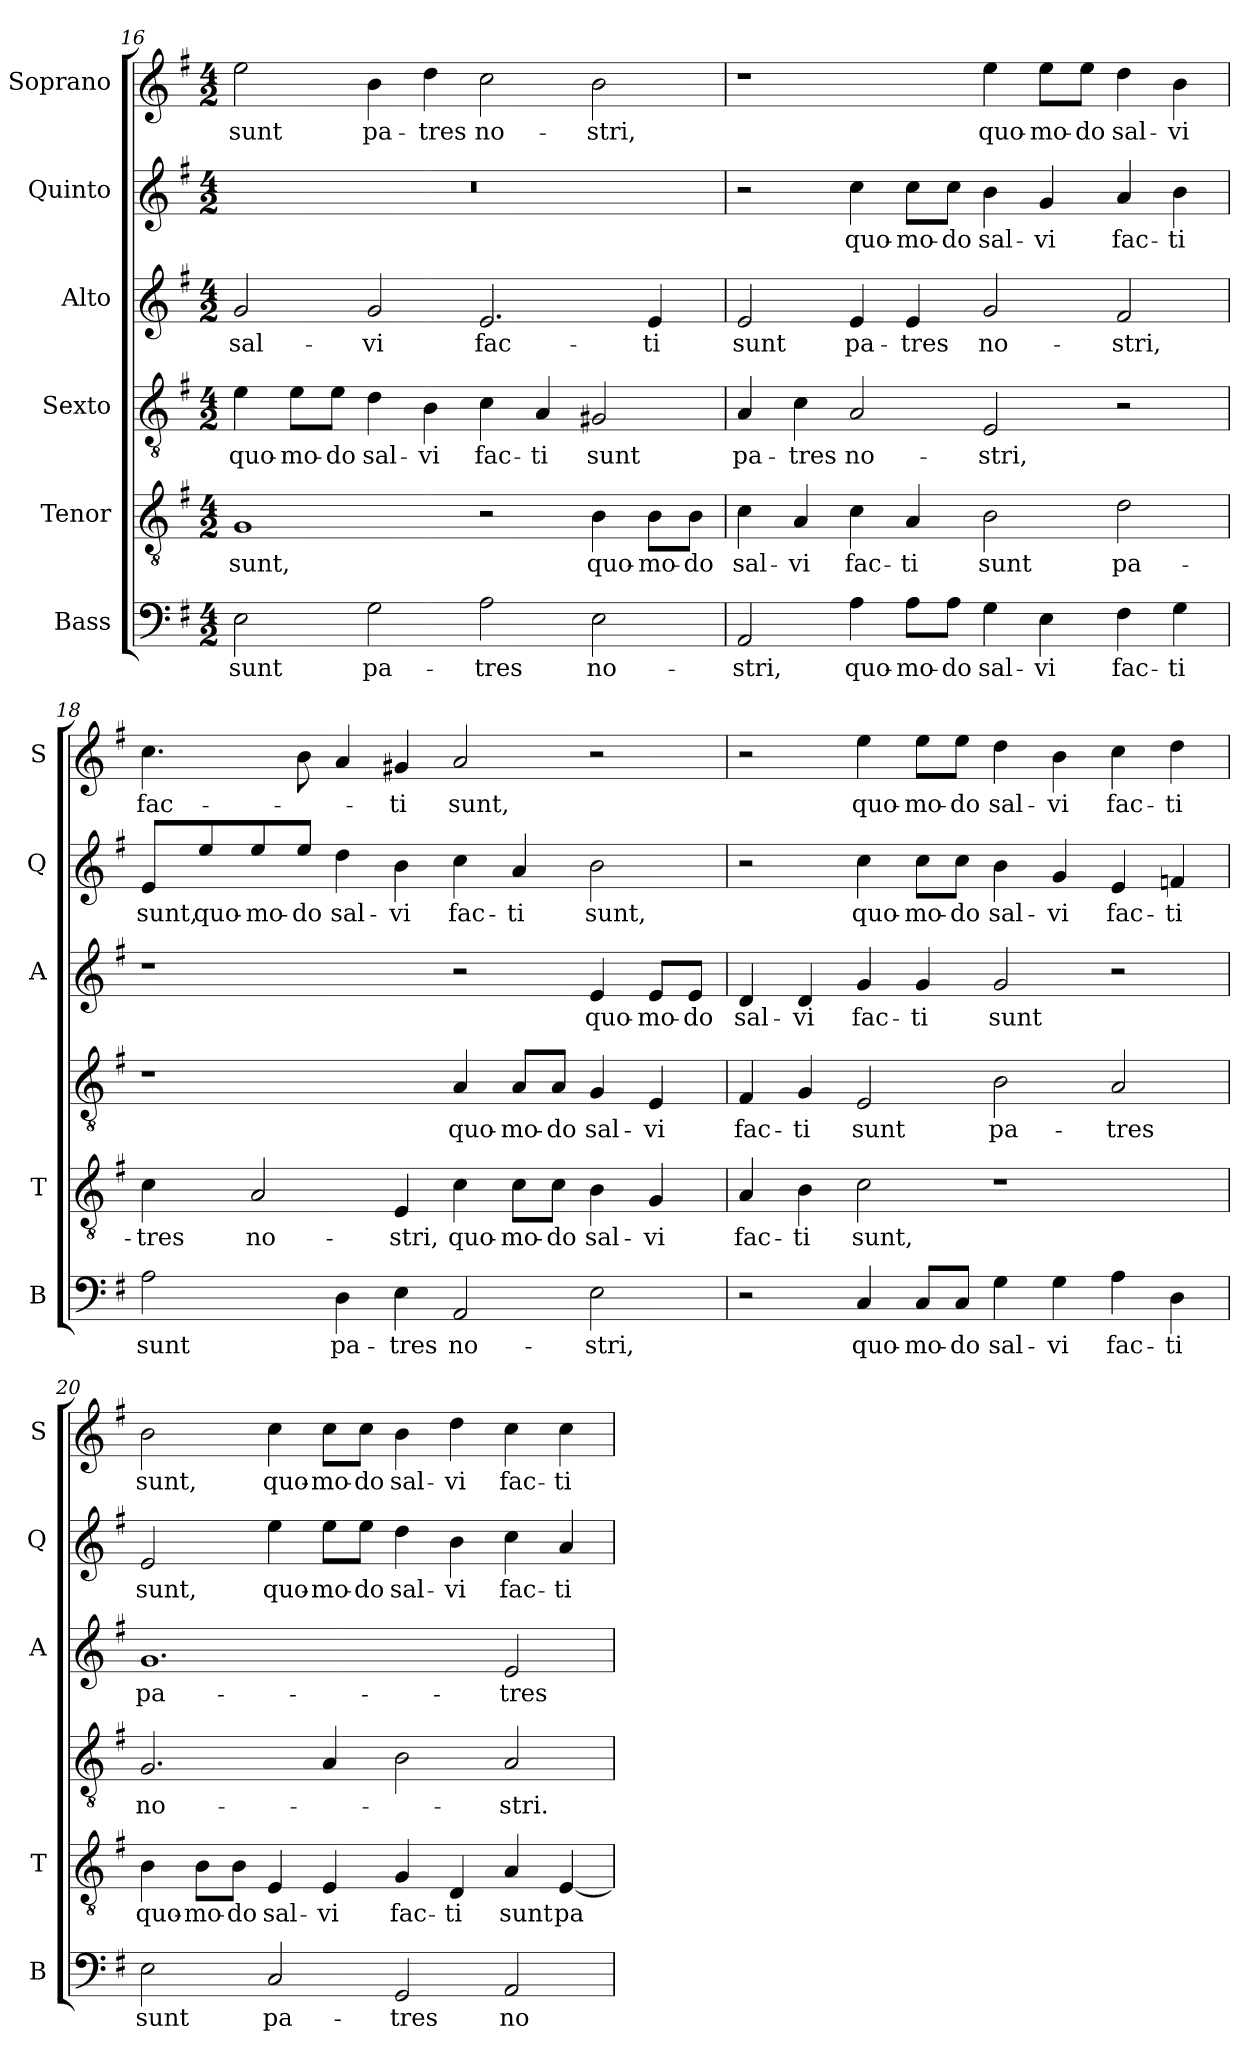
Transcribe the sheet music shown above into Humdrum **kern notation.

**kern	**text	**kern	**text	**kern	**text	**kern	**text	**kern	**text	**kern	**text
*part6	*part6	*part5	*part5	*part4	*part4	*part3	*part3	*part2	*part2	*part1	*part1
*staff6	*staff6	*staff5	*staff5	*staff4	*staff4	*staff3	*staff3	*staff2	*staff2	*staff1	*staff1
*I"Bass	*	*I"Tenor	*	*I"Sexto	*	*I"Alto	*	*I"Quinto	*	*I"Soprano	*
*I'B	*	*I'T	*	*	*	*I'A	*	*I'Q	*	*I'S	*
*clefF4	*	*clefGv2	*	*clefGv2	*	*clefG2	*	*clefG2	*	*clefG2	*
*k[f#]	*	*k[f#]	*	*k[f#]	*	*k[f#]	*	*k[f#]	*	*k[f#]	*
*G:	*	*G:	*	*G:	*	*G:	*	*G:	*	*G:	*
*M4/2	*	*M4/2	*	*M4/2	*	*M4/2	*	*M4/2	*	*M4/2	*
=16	=16	=16	=16	=16	=16	=16	=16	=16	=16	=16	=16
!	!LO:LY:b	!	!LO:LY:b	!	!LO:LY:b	!	!LO:LY:b	!	!	!	!LO:LY:b
2E\	sunt	1G	sunt,	4e\	quo-	2g/	sal-	0r	.	2ee\	sunt
!	!	!	!	!	!LO:LY:b	!	!	!	!	!	!
.	.	.	.	8e\L	-mo-	.	.	.	.	.	.
!	!	!	!	!	!LO:LY:b	!	!	!	!	!	!
.	.	.	.	8e\J	-do	.	.	.	.	.	.
!	!LO:LY:b	!	!	!	!LO:LY:b	!	!LO:LY:b	!	!	!	!LO:LY:b
2G\	pa-	.	.	4d\	sal-	2g/	-vi	.	.	4b\	pa-
!	!	!	!	!	!LO:LY:b	!	!	!	!	!	!LO:LY:b
.	.	.	.	4B\	-vi	.	.	.	.	4dd\	-tres
!	!LO:LY:b	!	!	!	!LO:LY:b	!	!LO:LY:b	!	!	!	!LO:LY:b
2A\	-tres	2r	.	4c\	fac-	2.e/	fac-	.	.	2cc\	no-
!	!	!	!	!	!LO:LY:b	!	!	!	!	!	!
.	.	.	.	4A/	-ti	.	.	.	.	.	.
!	!LO:LY:b	!	!LO:LY:b	!	!LO:LY:b	!	!	!	!	!	!LO:LY:b
2E\	no-	4B\	quo-	2G#X/	sunt	.	.	.	.	2b\	-stri,
!	!	!	!LO:LY:b	!	!	!	!LO:LY:b	!	!	!	!
.	.	8B\L	-mo-	.	.	4e/	-ti	.	.	.	.
!	!	!	!LO:LY:b	!	!	!	!	!	!	!	!
.	.	8B\J	-do	.	.	.	.	.	.	.	.
!!LO:PB:g=z
=17	=17	=17	=17	=17	=17	=17	=17	=17	=17	=17	=17
!	!LO:LY:b	!	!LO:LY:b	!	!LO:LY:b	!	!LO:LY:b	!	!	!	!
2AA/	-stri,	4c\	sal-	4A/	pa-	2e/	sunt	2r	.	1r	.
!	!	!	!LO:LY:b	!	!LO:LY:b	!	!	!	!	!	!
.	.	4A/	-vi	4c\	-tres	.	.	.	.	.	.
!	!LO:LY:b	!	!LO:LY:b	!	!LO:LY:b	!	!LO:LY:b	!	!LO:LY:b	!	!
4A\	quo-	4c\	fac-	2A/	no-	4e/	pa-	4cc\	quo-	.	.
!	!LO:LY:b	!	!LO:LY:b	!	!	!	!LO:LY:b	!	!LO:LY:b	!	!
8A\L	-mo-	4A/	-ti	.	.	4e/	-tres	8cc\L	-mo-	.	.
!	!LO:LY:b	!	!	!	!	!	!	!	!LO:LY:b	!	!
8A\J	-do	.	.	.	.	.	.	8cc\J	-do	.	.
!	!LO:LY:b	!	!LO:LY:b	!	!LO:LY:b	!	!LO:LY:b	!	!LO:LY:b	!	!LO:LY:b
4G\	sal-	2B\	sunt	2E/	-stri,	2g/	no-	4b\	sal-	4ee\	quo-
!	!LO:LY:b	!	!	!	!	!	!	!	!LO:LY:b	!	!LO:LY:b
4E\	-vi	.	.	.	.	.	.	4g/	-vi	8ee\L	-mo-
!	!	!	!	!	!	!	!	!	!	!	!LO:LY:b
.	.	.	.	.	.	.	.	.	.	8ee\J	-do
!	!LO:LY:b	!	!LO:LY:b	!	!	!	!LO:LY:b	!	!LO:LY:b	!	!LO:LY:b
4F#\	fac-	2d\	pa-	2r	.	2f#/	-stri,	4a/	fac-	4dd\	sal-
!	!LO:LY:b	!	!	!	!	!	!	!	!LO:LY:b	!	!LO:LY:b
4G\	-ti	.	.	.	.	.	.	4b\	-ti	4b\	-vi
=18	=18	=18	=18	=18	=18	=18	=18	=18	=18	=18	=18
!	!LO:LY:b	!	!LO:LY:b	!	!	!	!	!	!LO:LY:b	!	!LO:LY:b
2A\	sunt	4c\	-tres	1r	.	1r	.	8e/L	sunt,	4.cc\	fac-
!	!	!	!	!	!	!	!	!	!LO:LY:b	!	!
.	.	.	.	.	.	.	.	8ee/	quo-	.	.
!	!	!	!LO:LY:b	!	!	!	!	!	!LO:LY:b	!	!
.	.	2A/	no-	.	.	.	.	8ee/	-mo-	.	.
!	!	!	!	!	!	!	!	!	!LO:LY:b	!	!
.	.	.	.	.	.	.	.	8ee/J	-do	8b\	.
!	!LO:LY:b	!	!	!	!	!	!	!	!LO:LY:b	!	!
4D\	pa-	.	.	.	.	.	.	4dd\	sal-	4a/	.
!	!LO:LY:b	!	!LO:LY:b	!	!	!	!	!	!LO:LY:b	!	!LO:LY:b
4E\	-tres	4E/	-stri,	.	.	.	.	4b\	-vi	4g#X/	-ti
!	!LO:LY:b	!	!LO:LY:b	!	!LO:LY:b	!	!	!	!LO:LY:b	!	!LO:LY:b
2AA/	no-	4c\	quo-	4A/	quo-	2r	.	4cc\	fac-	2a/	sunt,
!	!	!	!LO:LY:b	!	!LO:LY:b	!	!	!	!LO:LY:b	!	!
.	.	8c\L	-mo-	8A/L	-mo-	.	.	4a/	-ti	.	.
!	!	!	!LO:LY:b	!	!LO:LY:b	!	!	!	!	!	!
.	.	8c\J	-do	8A/J	-do	.	.	.	.	.	.
!	!LO:LY:b	!	!LO:LY:b	!	!LO:LY:b	!	!LO:LY:b	!	!LO:LY:b	!	!
2E\	-stri,	4B\	sal-	4G/	sal-	4e/	quo-	2b\	sunt,	2r	.
!	!	!	!LO:LY:b	!	!LO:LY:b	!	!LO:LY:b	!	!	!	!
.	.	4G/	-vi	4E/	-vi	8e/L	-mo-	.	.	.	.
!	!	!	!	!	!	!	!LO:LY:b	!	!	!	!
.	.	.	.	.	.	8e/J	-do	.	.	.	.
!!LO:LB:g=z
=19	=19	=19	=19	=19	=19	=19	=19	=19	=19	=19	=19
!	!	!	!LO:LY:b	!	!LO:LY:b	!	!LO:LY:b	!	!	!	!
2r	.	4A/	fac-	4F#/	fac-	4d/	sal-	2r	.	2r	.
!	!	!	!LO:LY:b	!	!LO:LY:b	!	!LO:LY:b	!	!	!	!
.	.	4B\	-ti	4G/	-ti	4d/	-vi	.	.	.	.
!	!LO:LY:b	!	!LO:LY:b	!	!LO:LY:b	!	!LO:LY:b	!	!LO:LY:b	!	!LO:LY:b
4C/	quo-	2c\	sunt,	2E/	sunt	4g/	fac-	4cc\	quo-	4ee\	quo-
!	!LO:LY:b	!	!	!	!	!	!LO:LY:b	!	!LO:LY:b	!	!LO:LY:b
8C/L	-mo-	.	.	.	.	4g/	-ti	8cc\L	-mo-	8ee\L	-mo-
!	!LO:LY:b	!	!	!	!	!	!	!	!LO:LY:b	!	!LO:LY:b
8C/J	-do	.	.	.	.	.	.	8cc\J	-do	8ee\J	-do
!	!LO:LY:b	!	!	!	!LO:LY:b	!	!LO:LY:b	!	!LO:LY:b	!	!LO:LY:b
4G\	sal-	1r	.	2B\	pa-	2g/	sunt	4b\	sal-	4dd\	sal-
!	!LO:LY:b	!	!	!	!	!	!	!	!LO:LY:b	!	!LO:LY:b
4G\	-vi	.	.	.	.	.	.	4g/	-vi	4b\	-vi
!	!LO:LY:b	!	!	!	!LO:LY:b	!	!	!	!LO:LY:b	!	!LO:LY:b
4A\	fac-	.	.	2A/	-tres	2r	.	4e/	fac-	4cc\	fac-
!	!LO:LY:b	!	!	!	!	!	!	!	!LO:LY:b	!	!LO:LY:b
4D\	-ti	.	.	.	.	.	.	4fn/	-ti	4dd\	-ti
=20	=20	=20	=20	=20	=20	=20	=20	=20	=20	=20	=20
!	!LO:LY:b	!	!LO:LY:b	!	!LO:LY:b	!	!LO:LY:b	!	!LO:LY:b	!	!LO:LY:b
2E\	sunt	4B\	quo-	2.G/	no-	1.g	pa-	2e/	sunt,	2b\	sunt,
!	!	!	!LO:LY:b	!	!	!	!	!	!	!	!
.	.	8B\L	-mo-	.	.	.	.	.	.	.	.
!	!	!	!LO:LY:b	!	!	!	!	!	!	!	!
.	.	8B\J	-do	.	.	.	.	.	.	.	.
!	!LO:LY:b	!	!LO:LY:b	!	!	!	!	!	!LO:LY:b	!	!LO:LY:b
2C/	pa-	4E/	sal-	.	.	.	.	4ee\	quo-	4cc\	quo-
!	!	!	!LO:LY:b	!	!	!	!	!	!LO:LY:b	!	!LO:LY:b
.	.	4E/	-vi	4A/	.	.	.	8ee\L	-mo-	8cc\L	-mo-
!	!	!	!	!	!	!	!	!	!LO:LY:b	!	!LO:LY:b
.	.	.	.	.	.	.	.	8ee\J	-do	8cc\J	-do
!	!LO:LY:b	!	!LO:LY:b	!	!	!	!	!	!LO:LY:b	!	!LO:LY:b
2GG/	-tres	4G/	fac-	2B\	.	.	.	4dd\	sal-	4b\	sal-
!	!	!	!LO:LY:b	!	!	!	!	!	!LO:LY:b	!	!LO:LY:b
.	.	4D/	-ti	.	.	.	.	4b\	-vi	4dd\	-vi
!	!LO:LY:b	!	!LO:LY:b	!	!LO:LY:b	!	!LO:LY:b	!	!LO:LY:b	!	!LO:LY:b
2AA/	no-	4A/	sunt	2A/	-stri.	2e/	-tres	4cc\	fac-	4cc\	fac-
!	!	!	!LO:LY:b	!	!	!	!	!	!LO:LY:b	!	!LO:LY:b
.	.	[4E/	pa-	.	.	.	.	4a/	-ti	4cc\	-ti
=	=	=	=	=	=	=	=	=	=	=	=
*-	*-	*-	*-	*-	*-	*-	*-	*-	*-	*-	*-
